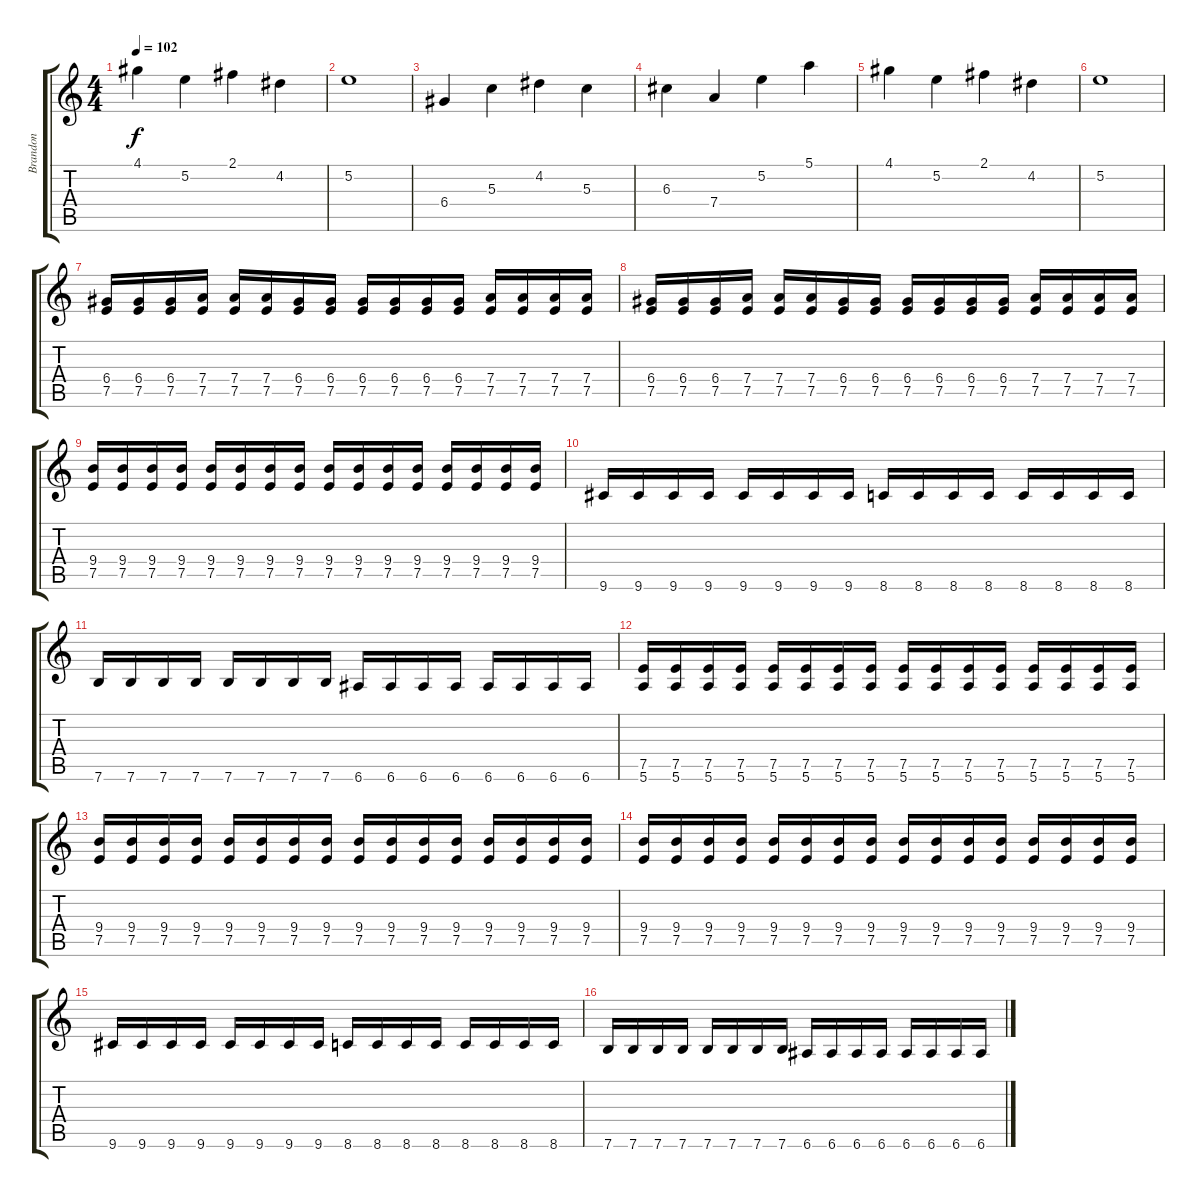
\track ("Brandon" "Brandon") {instrument distortionguitar}
\staff {score tabs}
\tuning (E4 B3 G3 D3 A2 E2) {hide}
\ts (4 4)
\tempo 102
\clef g2
\ks c
4.1.4{dy f} 5.2.4 2.1.4 4.2.4 |
5.2.1 |
6.4.4 5.3.4 4.2.4 5.3.4 |
6.3.4 7.4.4 5.2.4 5.1.4 |
4.1.4 5.2.4 2.1.4 4.2.4 |
5.2.1 |
(6.4 7.5).16 (6.4 7.5).16 (6.4 7.5).16 (7.4 7.5).16 (7.4 7.5).16 (7.4 7.5).16 (6.4 7.5).16 (6.4 7.5).16 (6.4 7.5).16 (6.4 7.5).16 (6.4 7.5).16 (6.4 7.5).16 (7.4 7.5).16 (7.4 7.5).16 (7.4 7.5).16 (7.4 7.5).16 |
(6.4 7.5).16 (6.4 7.5).16 (6.4 7.5).16 (7.4 7.5).16 (7.4 7.5).16 (7.4 7.5).16 (6.4 7.5).16 (6.4 7.5).16 (6.4 7.5).16 (6.4 7.5).16 (6.4 7.5).16 (6.4 7.5).16 (7.4 7.5).16 (7.4 7.5).16 (7.4 7.5).16 (7.4 7.5).16 |
(9.4 7.5).16 (9.4 7.5).16 (9.4 7.5).16 (9.4 7.5).16 (9.4 7.5).16 (9.4 7.5).16 (9.4 7.5).16 (9.4 7.5).16 (9.4 7.5).16 (9.4 7.5).16 (9.4 7.5).16 (9.4 7.5).16 (9.4 7.5).16 (9.4 7.5).16 (9.4 7.5).16 (9.4 7.5).16 |
9.6.16 9.6.16 9.6.16 9.6.16 9.6.16 9.6.16 9.6.16 9.6.16 8.6.16 8.6.16 8.6.16 8.6.16 8.6.16 8.6.16 8.6.16 8.6.16 |
7.6.16 7.6.16 7.6.16 7.6.16 7.6.16 7.6.16 7.6.16 7.6.16 6.6.16 6.6.16 6.6.16 6.6.16 6.6.16 6.6.16 6.6.16 6.6.16 |
(7.5 5.6).16 (7.5 5.6).16 (7.5 5.6).16 (7.5 5.6).16 (7.5 5.6).16 (7.5 5.6).16 (7.5 5.6).16 (7.5 5.6).16 (7.5 5.6).16 (7.5 5.6).16 (7.5 5.6).16 (7.5 5.6).16 (7.5 5.6).16 (7.5 5.6).16 (7.5 5.6).16 (7.5 5.6).16 |
(9.4 7.5).16 (9.4 7.5).16 (9.4 7.5).16 (9.4 7.5).16 (9.4 7.5).16 (9.4 7.5).16 (9.4 7.5).16 (9.4 7.5).16 (9.4 7.5).16 (9.4 7.5).16 (9.4 7.5).16 (9.4 7.5).16 (9.4 7.5).16 (9.4 7.5).16 (9.4 7.5).16 (9.4 7.5).16 |
(9.4 7.5).16 (9.4 7.5).16 (9.4 7.5).16 (9.4 7.5).16 (9.4 7.5).16 (9.4 7.5).16 (9.4 7.5).16 (9.4 7.5).16 (9.4 7.5).16 (9.4 7.5).16 (9.4 7.5).16 (9.4 7.5).16 (9.4 7.5).16 (9.4 7.5).16 (9.4 7.5).16 (9.4 7.5).16 |
9.6.16 9.6.16 9.6.16 9.6.16 9.6.16 9.6.16 9.6.16 9.6.16 8.6.16 8.6.16 8.6.16 8.6.16 8.6.16 8.6.16 8.6.16 8.6.16 |
7.6.16 7.6.16 7.6.16 7.6.16 7.6.16 7.6.16 7.6.16 7.6.16 6.6.16 6.6.16 6.6.16 6.6.16 6.6.16 6.6.16 6.6.16 6.6.16
